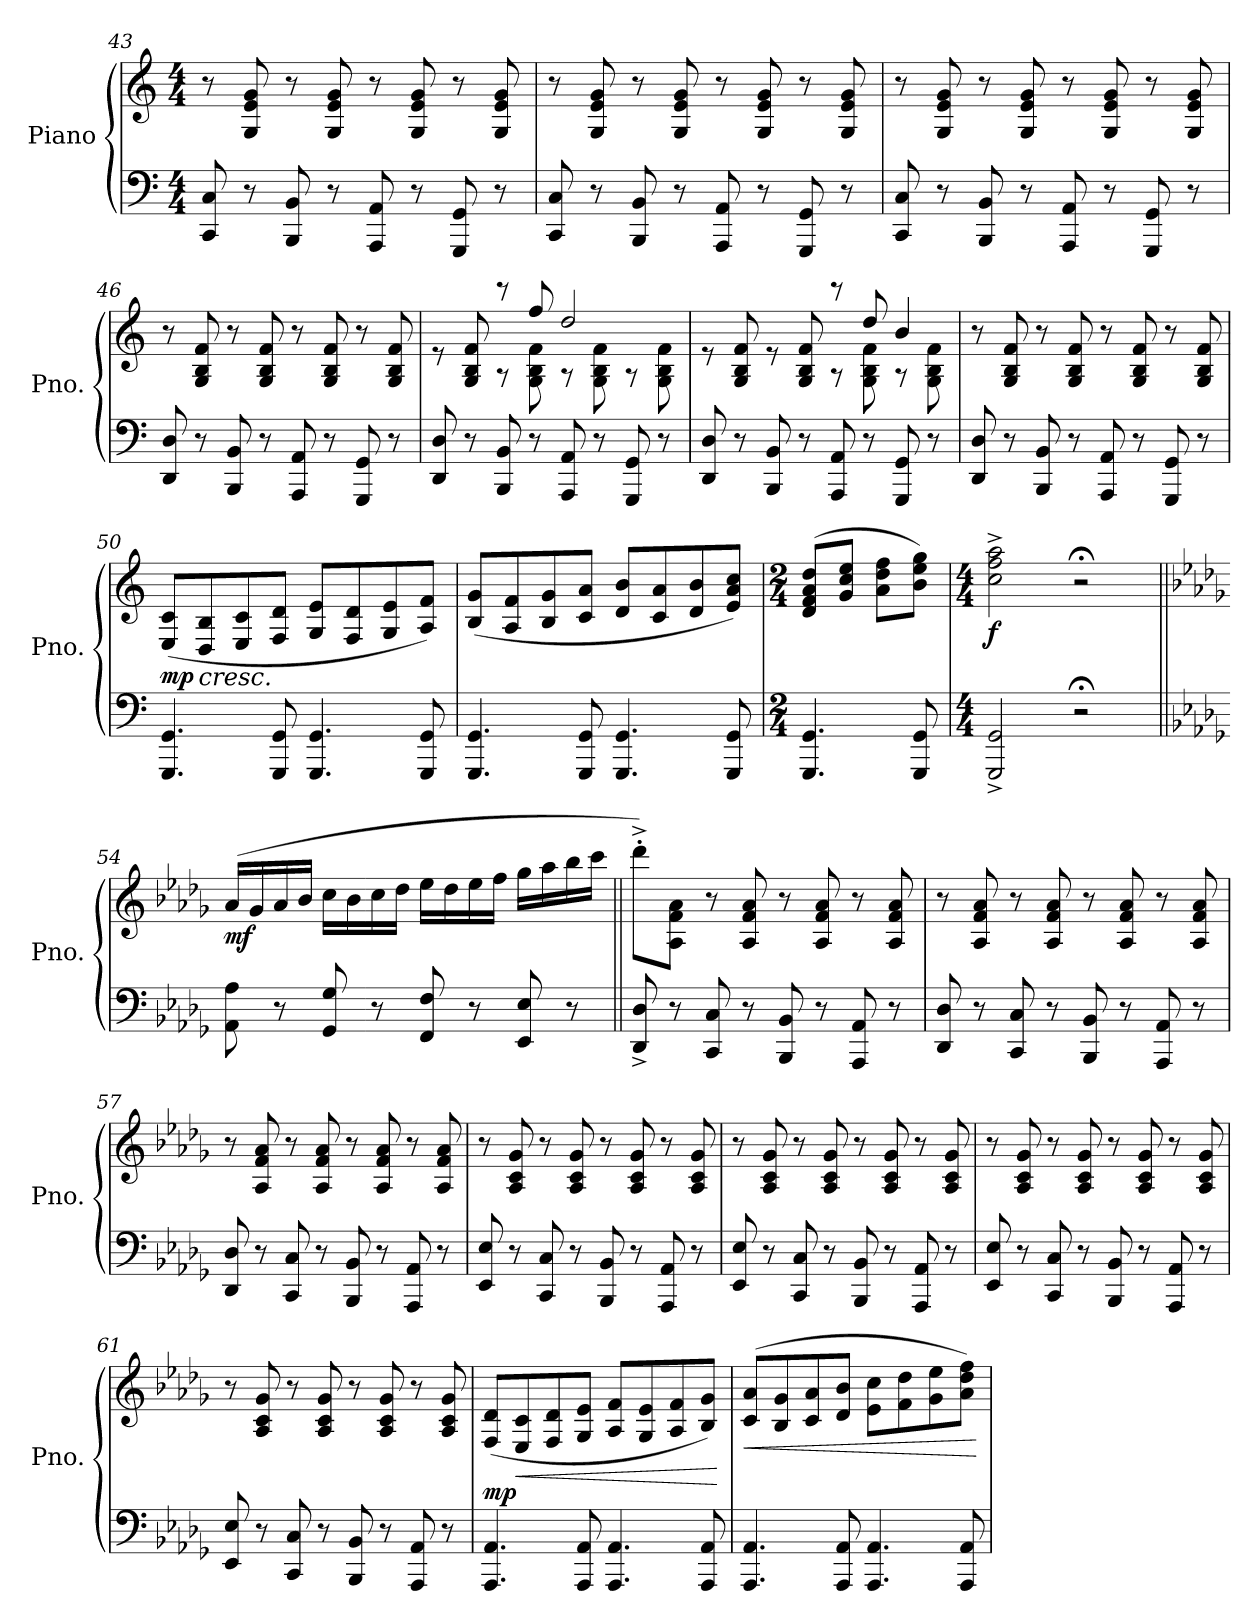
**kern	**kern	**dynam
*part1	*part1	*part1
*staff2	*staff1	*staff1/2
*I"Piano	*	*
*I'Pno.	*	*
*clefF4	*clefG2	*
*k[]	*k[]	*
*M4/4	*M4/4	*
=43	=43	=43
8CC/ 8C/	8r	.
8r	8G/ 8e/ 8g/	.
8BBB/ 8BB/	8r	.
8r	8G/ 8e/ 8g/	.
8AAA/ 8AA/	8r	.
8r	8G/ 8e/ 8g/	.
8GGG/ 8GG/	8r	.
8r	8G/ 8e/ 8g/	.
=44	=44	=44
8CC/ 8C/	8r	.
8r	8G/ 8e/ 8g/	.
8BBB/ 8BB/	8r	.
8r	8G/ 8e/ 8g/	.
8AAA/ 8AA/	8r	.
8r	8G/ 8e/ 8g/	.
8GGG/ 8GG/	8r	.
8r	8G/ 8e/ 8g/	.
!!LO:PB:g=z
=45	=45	=45
8CC/ 8C/	8r	.
8r	8G/ 8e/ 8g/	.
8BBB/ 8BB/	8r	.
8r	8G/ 8e/ 8g/	.
8AAA/ 8AA/	8r	.
8r	8G/ 8e/ 8g/	.
8GGG/ 8GG/	8r	.
8r	8G/ 8e/ 8g/	.
=46	=46	=46
8DD/ 8D/	8r	.
8r	8G/ 8B/ 8f/	.
8BBB/ 8BB/	8r	.
8r	8G/ 8B/ 8f/	.
8AAA/ 8AA/	8r	.
8r	8G/ 8B/ 8f/	.
8GGG/ 8GG/	8r	.
8r	8G/ 8B/ 8f/	.
=47	=47	=47
*	*^	*
8DD/ 8D/	8re	4ryy	.
8r	8G/ 8B/ 8f/	.	.
8BBB/ 8BB/	8rA	8rccc	.
8r	8G\ 8B\ 8f\	8ff/	.
8AAA/ 8AA/	8rA	2dd/	.
8r	8G\ 8B\ 8f\	.	.
8GGG/ 8GG/	8rA	.	.
8r	8G\ 8B\ 8f\	.	.
!!LO:LB:g=z	!!
=48	=48	=48	=48
8DD/ 8D/	8re	2ryy	.
8r	8G/ 8B/ 8f/	.	.
8BBB/ 8BB/	8re	.	.
8r	8G/ 8B/ 8f/	.	.
8AAA/ 8AA/	8rA	8rccc	.
8r	8G\ 8B\ 8f\	8dd/	.
8GGG/ 8GG/	8rA	4b/	.
8r	8G\ 8B\ 8f\	.	.
*	*v	*v	*
=49	=49	=49
8DD/ 8D/	8r	.
8r	8G/ 8B/ 8f/	.
8BBB/ 8BB/	8r	.
8r	8G/ 8B/ 8f/	.
8AAA/ 8AA/	8r	.
8r	8G/ 8B/ 8f/	.
8GGG/ 8GG/	8r	.
8r	8G/ 8B/ 8f/	.
=50	=50	=50
!	!	!LO:DY:a=2
4.GGG/ 4.GG/	(8E/ 8c/L	mp
!	!	!LO:HP:b
.	8D/ 8B/	<
.	8E/ 8c/	.
8GGG/ 8GG/	8F/ 8d/J	.
4.GGG/ 4.GG/	8G/ 8e/L	.
.	8F/ 8d/	.
.	8G/ 8e/	.
8GGG/ 8GG/	8A/ 8f/J)	.
!!LO:LB:g=z
=51	=51	=51
4.GGG/ 4.GG/	(8B/ 8g/L	.
.	8A/ 8f/	.
.	8B/ 8g/	.
8GGG/ 8GG/	8c/ 8a/J	.
4.GGG/ 4.GG/	8d/ 8b/L	.
.	8c/ 8a/	.
.	8d/ 8b/	.
8GGG/ 8GG/	8e/ 8a/ 8cc/J)	.
=52	=52	=52
*M2/4	*M2/4	*
4.GGG/ 4.GG/	(8d/ 8f/ 8a/ 8dd/L	.
.	8g/ 8cc/ 8ee/J	.
.	8a\ 8dd\ 8ff\L	.
8GGG/ 8GG/	8b\ 8ee\ 8gg\J)	.
=53	=53	=53
*M4/4	*M4/4	*
!	!	!LO:DY:b
2GGG/^ 2GG/^	2cc\^ 2ff\^ 2aa\^	f
2r;<	2r;<	[
=54||	=54||	=54||
*k[b-e-a-d-g-]	*k[b-e-a-d-g-]	*
!	!	!LO:DY:b
8AA-\ 8A-\	(16a-/LL	mf
.	16g-/	.
8r	16a-/	.
.	16b-/JJ	.
8GG-/ 8G-/	16cc\LL	.
.	16b-\	.
8r	16cc\	.
.	16dd-\JJ	.
8FF/ 8F/	16ee-\LL	.
.	16dd-\	.
8r	16ee-\	.
.	16ff\JJ	.
8EE-/ 8E-/	16gg-\LL	.
.	16aa-\	.
8r	16bb-\	.
.	16ccc\JJ	.
!!LO:LB:g=z
=55||	=55||	=55||
8DD-/^ 8D-/^	8ddd-^'\L)	.
8r	8A-\ 8f\ 8a-\J	.
8CC/ 8C/	8r	.
8r	8A-/ 8f/ 8a-/	.
8BBB-/ 8BB-/	8r	.
8r	8A-/ 8f/ 8a-/	.
8AAA-/ 8AA-/	8r	.
8r	8A-/ 8f/ 8a-/	.
=56	=56	=56
8DD-/ 8D-/	8r	.
8r	8A-/ 8f/ 8a-/	.
8CC/ 8C/	8r	.
8r	8A-/ 8f/ 8a-/	.
8BBB-/ 8BB-/	8r	.
8r	8A-/ 8f/ 8a-/	.
8AAA-/ 8AA-/	8r	.
8r	8A-/ 8f/ 8a-/	.
=57	=57	=57
8DD-/ 8D-/	8r	.
8r	8A-/ 8f/ 8a-/	.
8CC/ 8C/	8r	.
8r	8A-/ 8f/ 8a-/	.
8BBB-/ 8BB-/	8r	.
8r	8A-/ 8f/ 8a-/	.
8AAA-/ 8AA-/	8r	.
8r	8A-/ 8f/ 8a-/	.
!!LO:LB:g=z
=58	=58	=58
8EE-/ 8E-/	8r	.
8r	8A-/ 8c/ 8g-/	.
8CC/ 8C/	8r	.
8r	8A-/ 8c/ 8g-/	.
8BBB-/ 8BB-/	8r	.
8r	8A-/ 8c/ 8g-/	.
8AAA-/ 8AA-/	8r	.
8r	8A-/ 8c/ 8g-/	.
=59	=59	=59
8EE-/ 8E-/	8r	.
8r	8A-/ 8c/ 8g-/	.
8CC/ 8C/	8r	.
8r	8A-/ 8c/ 8g-/	.
8BBB-/ 8BB-/	8r	.
8r	8A-/ 8c/ 8g-/	.
8AAA-/ 8AA-/	8r	.
8r	8A-/ 8c/ 8g-/	.
=60	=60	=60
8EE-/ 8E-/	8r	.
8r	8A-/ 8c/ 8g-/	.
8CC/ 8C/	8r	.
8r	8A-/ 8c/ 8g-/	.
8BBB-/ 8BB-/	8r	.
8r	8A-/ 8c/ 8g-/	.
8AAA-/ 8AA-/	8r	.
8r	8A-/ 8c/ 8g-/	.
!!LO:LB:g=z
=61	=61	=61
8EE-/ 8E-/	8r	.
8r	8A-/ 8c/ 8g-/	.
8CC/ 8C/	8r	.
8r	8A-/ 8c/ 8g-/	.
8BBB-/ 8BB-/	8r	.
8r	8A-/ 8c/ 8g-/	.
8AAA-/ 8AA-/	8r	.
8r	8A-/ 8c/ 8g-/	.
=62	=62	=62
!	!	!LO:DY:a=2
4.AAA-/ 4.AA-/	(8F/ 8d-/L	mp
!	!	!LO:HP:b
.	8E-/ 8c/	<
.	8F/ 8d-/	.
8AAA-/ 8AA-/	8G-/ 8e-/J	.
4.AAA-/ 4.AA-/	8A-/ 8f/L	.
.	8G-/ 8e-/	.
.	8A-/ 8f/	.
8AAA-/ 8AA-/	8B-/ 8g-/J)	.
.	.	[
=63	=63	=63
!	!	!LO:HP:b
4.AAA-/ 4.AA-/	(>8c/ 8a-/L	<
.	8B-/ 8g-/	.
.	8c/ 8a-/	.
8AAA-/ 8AA-/	8d-/ 8b-/J	.
4.AAA-/ 4.AA-/	8e-\ 8cc\L	.
.	8f\ 8dd-\	.
.	8g-\ 8ee-\	.
8AAA-/ 8AA-/	8a-\ 8dd-\ 8ff\J)	.
.	.	[
=	=	=
*-	*-	*-
